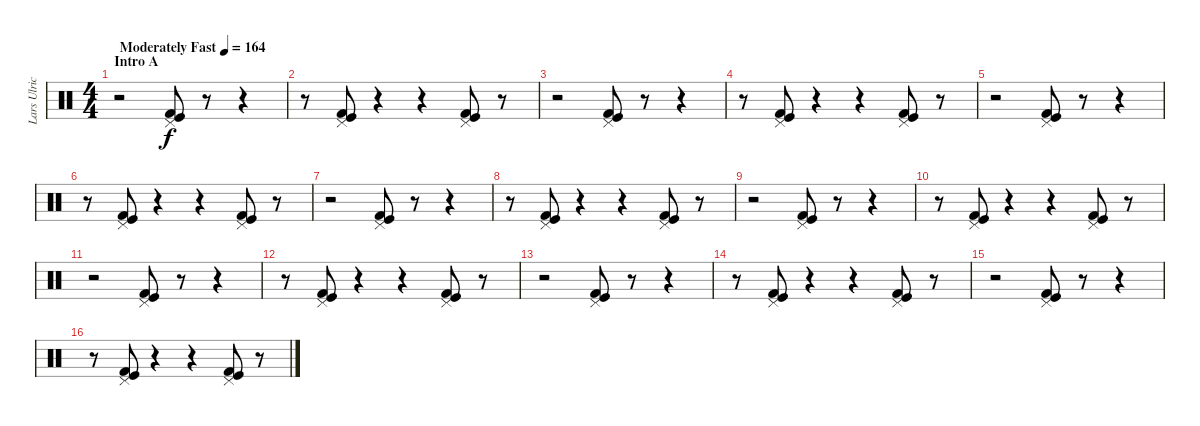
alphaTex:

\track ("Lars Ulrich" "Lars Ulric") {instrument percussion}
\staff {score}
\articulation defaults
\ts (4 4)
\section ("" "Intro A")
\tempo (164 "Moderately Fast")
\clef neutral
\ks c
r.2{dy f volume 0} ("Pedal Hi-Hat (hit)" "Kick (hit)" "Kick (hit) 2").8{volume 4} r.8 r.4 |
r.8 ("Pedal Hi-Hat (hit)" "Kick (hit)" "Kick (hit) 2").8 r.4 r.4 ("Pedal Hi-Hat (hit)" "Kick (hit)" "Kick (hit) 2").8 r.8 |
r.2 ("Pedal Hi-Hat (hit)" "Kick (hit)" "Kick (hit) 2").8{volume 6} r.8 r.4 |
r.8 ("Pedal Hi-Hat (hit)" "Kick (hit)" "Kick (hit) 2").8 r.4 r.4 ("Pedal Hi-Hat (hit)" "Kick (hit)" "Kick (hit) 2").8 r.8 |
r.2 ("Pedal Hi-Hat (hit)" "Kick (hit)" "Kick (hit) 2").8{volume 8} r.8 r.4 |
r.8 ("Pedal Hi-Hat (hit)" "Kick (hit)" "Kick (hit) 2").8 r.4 r.4 ("Pedal Hi-Hat (hit)" "Kick (hit)" "Kick (hit) 2").8 r.8 |
r.2 ("Pedal Hi-Hat (hit)" "Kick (hit)" "Kick (hit) 2").8{volume 10} r.8 r.4 |
r.8 ("Pedal Hi-Hat (hit)" "Kick (hit)" "Kick (hit) 2").8 r.4 r.4 ("Pedal Hi-Hat (hit)" "Kick (hit)" "Kick (hit) 2").8 r.8 |
r.2 ("Pedal Hi-Hat (hit)" "Kick (hit)" "Kick (hit) 2").8{volume 12} r.8 r.4 |
r.8 ("Pedal Hi-Hat (hit)" "Kick (hit)" "Kick (hit) 2").8 r.4 r.4 ("Pedal Hi-Hat (hit)" "Kick (hit)" "Kick (hit) 2").8 r.8 |
r.2 ("Pedal Hi-Hat (hit)" "Kick (hit)" "Kick (hit) 2").8{volume 14} r.8 r.4 |
r.8 ("Pedal Hi-Hat (hit)" "Kick (hit)" "Kick (hit) 2").8 r.4 r.4 ("Pedal Hi-Hat (hit)" "Kick (hit)" "Kick (hit) 2").8 r.8 |
r.2 ("Pedal Hi-Hat (hit)" "Kick (hit)" "Kick (hit) 2").8{volume 16} r.8 r.4 |
r.8 ("Pedal Hi-Hat (hit)" "Kick (hit)" "Kick (hit) 2").8 r.4 r.4 ("Pedal Hi-Hat (hit)" "Kick (hit)" "Kick (hit) 2").8 r.8 |
r.2 ("Pedal Hi-Hat (hit)" "Kick (hit)" "Kick (hit) 2").8 r.8 r.4 |
r.8 ("Pedal Hi-Hat (hit)" "Kick (hit)" "Kick (hit) 2").8 r.4 r.4 ("Pedal Hi-Hat (hit)" "Kick (hit)" "Kick (hit) 2").8 r.8
